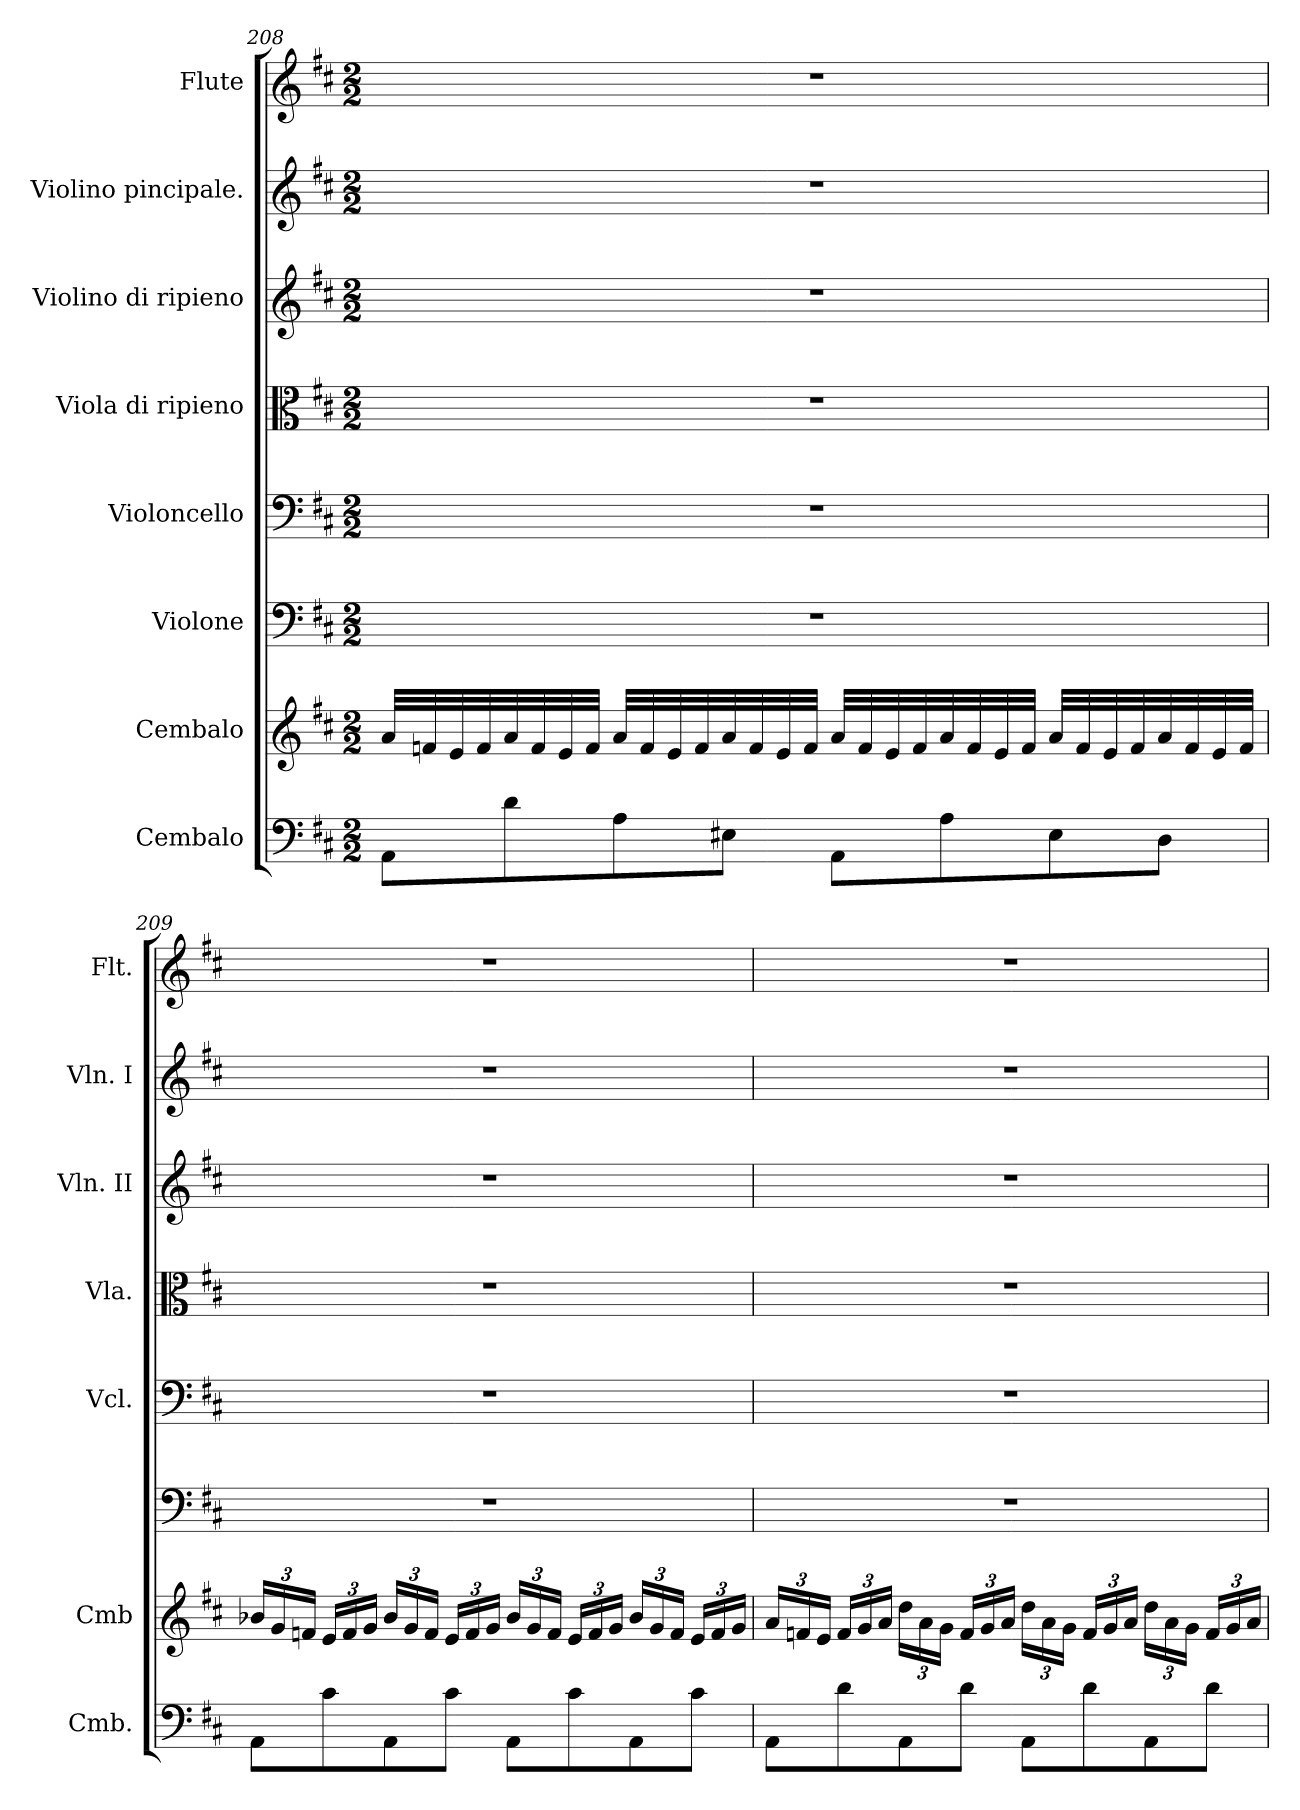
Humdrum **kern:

**kern	**kern	**kern	**kern	**kern	**kern	**kern	**kern
*part8	*part7	*part6	*part5	*part4	*part3	*part2	*part1
*staff8	*staff7	*staff6	*staff5	*staff4	*staff3	*staff2	*staff1
*I"Cembalo	*I"Cembalo	*I"Violone	*I"Violoncello	*I"Viola di ripieno	*I"Violino di ripieno	*I"Violino pincipale.	*I"Flute
*I'Cmb.	*I'Cmb	*	*I'Vcl.	*I'Vla.	*I'Vln. II	*I'Vln. I	*I'Flt.
!!LO:PB:g=z
*clefF4	*clefG2	*clefF4	*clefF4	*clefC3	*clefG2	*clefG2	*clefG2
*	*	*ITrd7c12	*	*	*	*	*
*k[f#c#]	*k[f#c#]	*k[f#c#]	*k[f#c#]	*k[f#c#]	*k[f#c#]	*k[f#c#]	*k[f#c#]
*D:	*D:	*D:	*D:	*D:	*D:	*D:	*D:
*M2/2	*M2/2	*M2/2	*M2/2	*M2/2	*M2/2	*M2/2	*M2/2
=208	=208	=208	=208	=208	=208	=208	=208
8AA\L	32a/LLL	1r	1r	1r	1r	1r	1r
.	32fn/	.	.	.	.	.	.
.	32e/	.	.	.	.	.	.
.	32f/	.	.	.	.	.	.
8d\	32a/	.	.	.	.	.	.
.	32f/	.	.	.	.	.	.
.	32e/	.	.	.	.	.	.
.	32f/JJJ	.	.	.	.	.	.
8A\	32a/LLL	.	.	.	.	.	.
.	32f/	.	.	.	.	.	.
.	32e/	.	.	.	.	.	.
.	32f/	.	.	.	.	.	.
8E#X\J	32a/	.	.	.	.	.	.
.	32f/	.	.	.	.	.	.
.	32e/	.	.	.	.	.	.
.	32f/JJJ	.	.	.	.	.	.
8AA\L	32a/LLL	.	.	.	.	.	.
.	32f/	.	.	.	.	.	.
.	32e/	.	.	.	.	.	.
.	32f/	.	.	.	.	.	.
8A\	32a/	.	.	.	.	.	.
.	32f/	.	.	.	.	.	.
.	32e/	.	.	.	.	.	.
.	32f/JJJ	.	.	.	.	.	.
8E#\	32a/LLL	.	.	.	.	.	.
.	32f/	.	.	.	.	.	.
.	32e/	.	.	.	.	.	.
.	32f/	.	.	.	.	.	.
8D\J	32a/	.	.	.	.	.	.
.	32f/	.	.	.	.	.	.
.	32e/	.	.	.	.	.	.
.	32f/JJJ	.	.	.	.	.	.
=209	=209	=209	=209	=209	=209	=209	=209
*	*Xbrackettup	*	*	*	*	*	*
8AA\L	24b-X/LL	1r	1r	1r	1r	1r	1r
.	24g/	.	.	.	.	.	.
.	24fn/JJ	.	.	.	.	.	.
8c#\	24e/LL	.	.	.	.	.	.
.	24f/	.	.	.	.	.	.
.	24g/JJ	.	.	.	.	.	.
8AA\	24b-/LL	.	.	.	.	.	.
.	24g/	.	.	.	.	.	.
.	24f/JJ	.	.	.	.	.	.
8c#\J	24e/LL	.	.	.	.	.	.
.	24f/	.	.	.	.	.	.
.	24g/JJ	.	.	.	.	.	.
8AA\L	24b-/LL	.	.	.	.	.	.
.	24g/	.	.	.	.	.	.
.	24f/JJ	.	.	.	.	.	.
8c#\	24e/LL	.	.	.	.	.	.
.	24f/	.	.	.	.	.	.
.	24g/JJ	.	.	.	.	.	.
8AA\	24b-/LL	.	.	.	.	.	.
.	24g/	.	.	.	.	.	.
.	24f/JJ	.	.	.	.	.	.
8c#\J	24e/LL	.	.	.	.	.	.
.	24f/	.	.	.	.	.	.
.	24g/JJ	.	.	.	.	.	.
!!LO:LB:g=z
=210	=210	=210	=210	=210	=210	=210	=210
8AA\L	24a/LL	1r	1r	1r	1r	1r	1r
.	24fn/	.	.	.	.	.	.
.	24e/JJ	.	.	.	.	.	.
8d\	24f/LL	.	.	.	.	.	.
.	24g/	.	.	.	.	.	.
.	24a/JJ	.	.	.	.	.	.
8AA\	24dd\LL	.	.	.	.	.	.
.	24a\	.	.	.	.	.	.
.	24g\JJ	.	.	.	.	.	.
8d\J	24f/LL	.	.	.	.	.	.
.	24g/	.	.	.	.	.	.
.	24a/JJ	.	.	.	.	.	.
8AA\L	24dd\LL	.	.	.	.	.	.
.	24a\	.	.	.	.	.	.
.	24g\JJ	.	.	.	.	.	.
8d\	24f/LL	.	.	.	.	.	.
.	24g/	.	.	.	.	.	.
.	24a/JJ	.	.	.	.	.	.
8AA\	24dd\LL	.	.	.	.	.	.
.	24a\	.	.	.	.	.	.
.	24g\JJ	.	.	.	.	.	.
8d\J	24f/LL	.	.	.	.	.	.
.	24g/	.	.	.	.	.	.
.	24a/JJ	.	.	.	.	.	.
=	=	=	=	=	=	=	=
*-	*-	*-	*-	*-	*-	*-	*-
